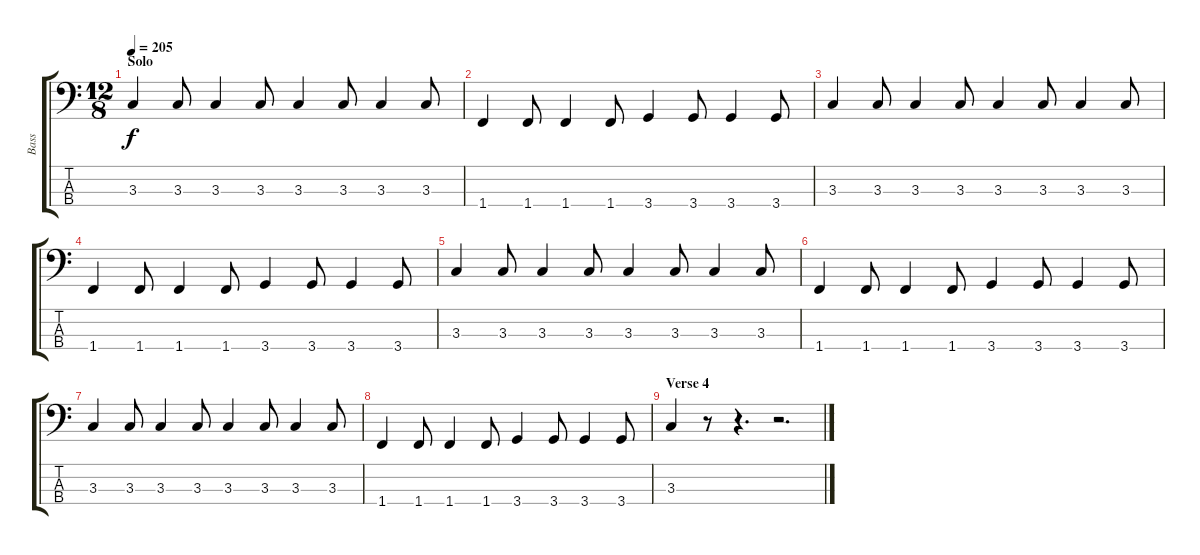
\track ("Bass" "Bass") {instrument acousticguitarnylon}
\staff {score tabs}
\tuning (G2 D2 A1 E1) {hide}
\ts (12 8)
\section ("" "Solo")
\tempo 205
\clef f4
\ks c
3.3.4{dy f} 3.3.8 3.3.4 3.3.8 3.3.4 3.3.8 3.3.4 3.3.8 |
1.4.4 1.4.8 1.4.4 1.4.8 3.4.4 3.4.8 3.4.4 3.4.8 |
3.3.4 3.3.8 3.3.4 3.3.8 3.3.4 3.3.8 3.3.4 3.3.8 |
1.4.4 1.4.8 1.4.4 1.4.8 3.4.4 3.4.8 3.4.4 3.4.8 |
3.3.4 3.3.8 3.3.4 3.3.8 3.3.4 3.3.8 3.3.4 3.3.8 |
1.4.4 1.4.8 1.4.4 1.4.8 3.4.4 3.4.8 3.4.4 3.4.8 |
3.3.4 3.3.8 3.3.4 3.3.8 3.3.4 3.3.8 3.3.4 3.3.8 |
1.4.4 1.4.8 1.4.4 1.4.8 3.4.4 3.4.8 3.4.4 3.4.8 |
\section ("" "Verse 4")
3.3.4 r.8 r.4{d} r.2{d}
